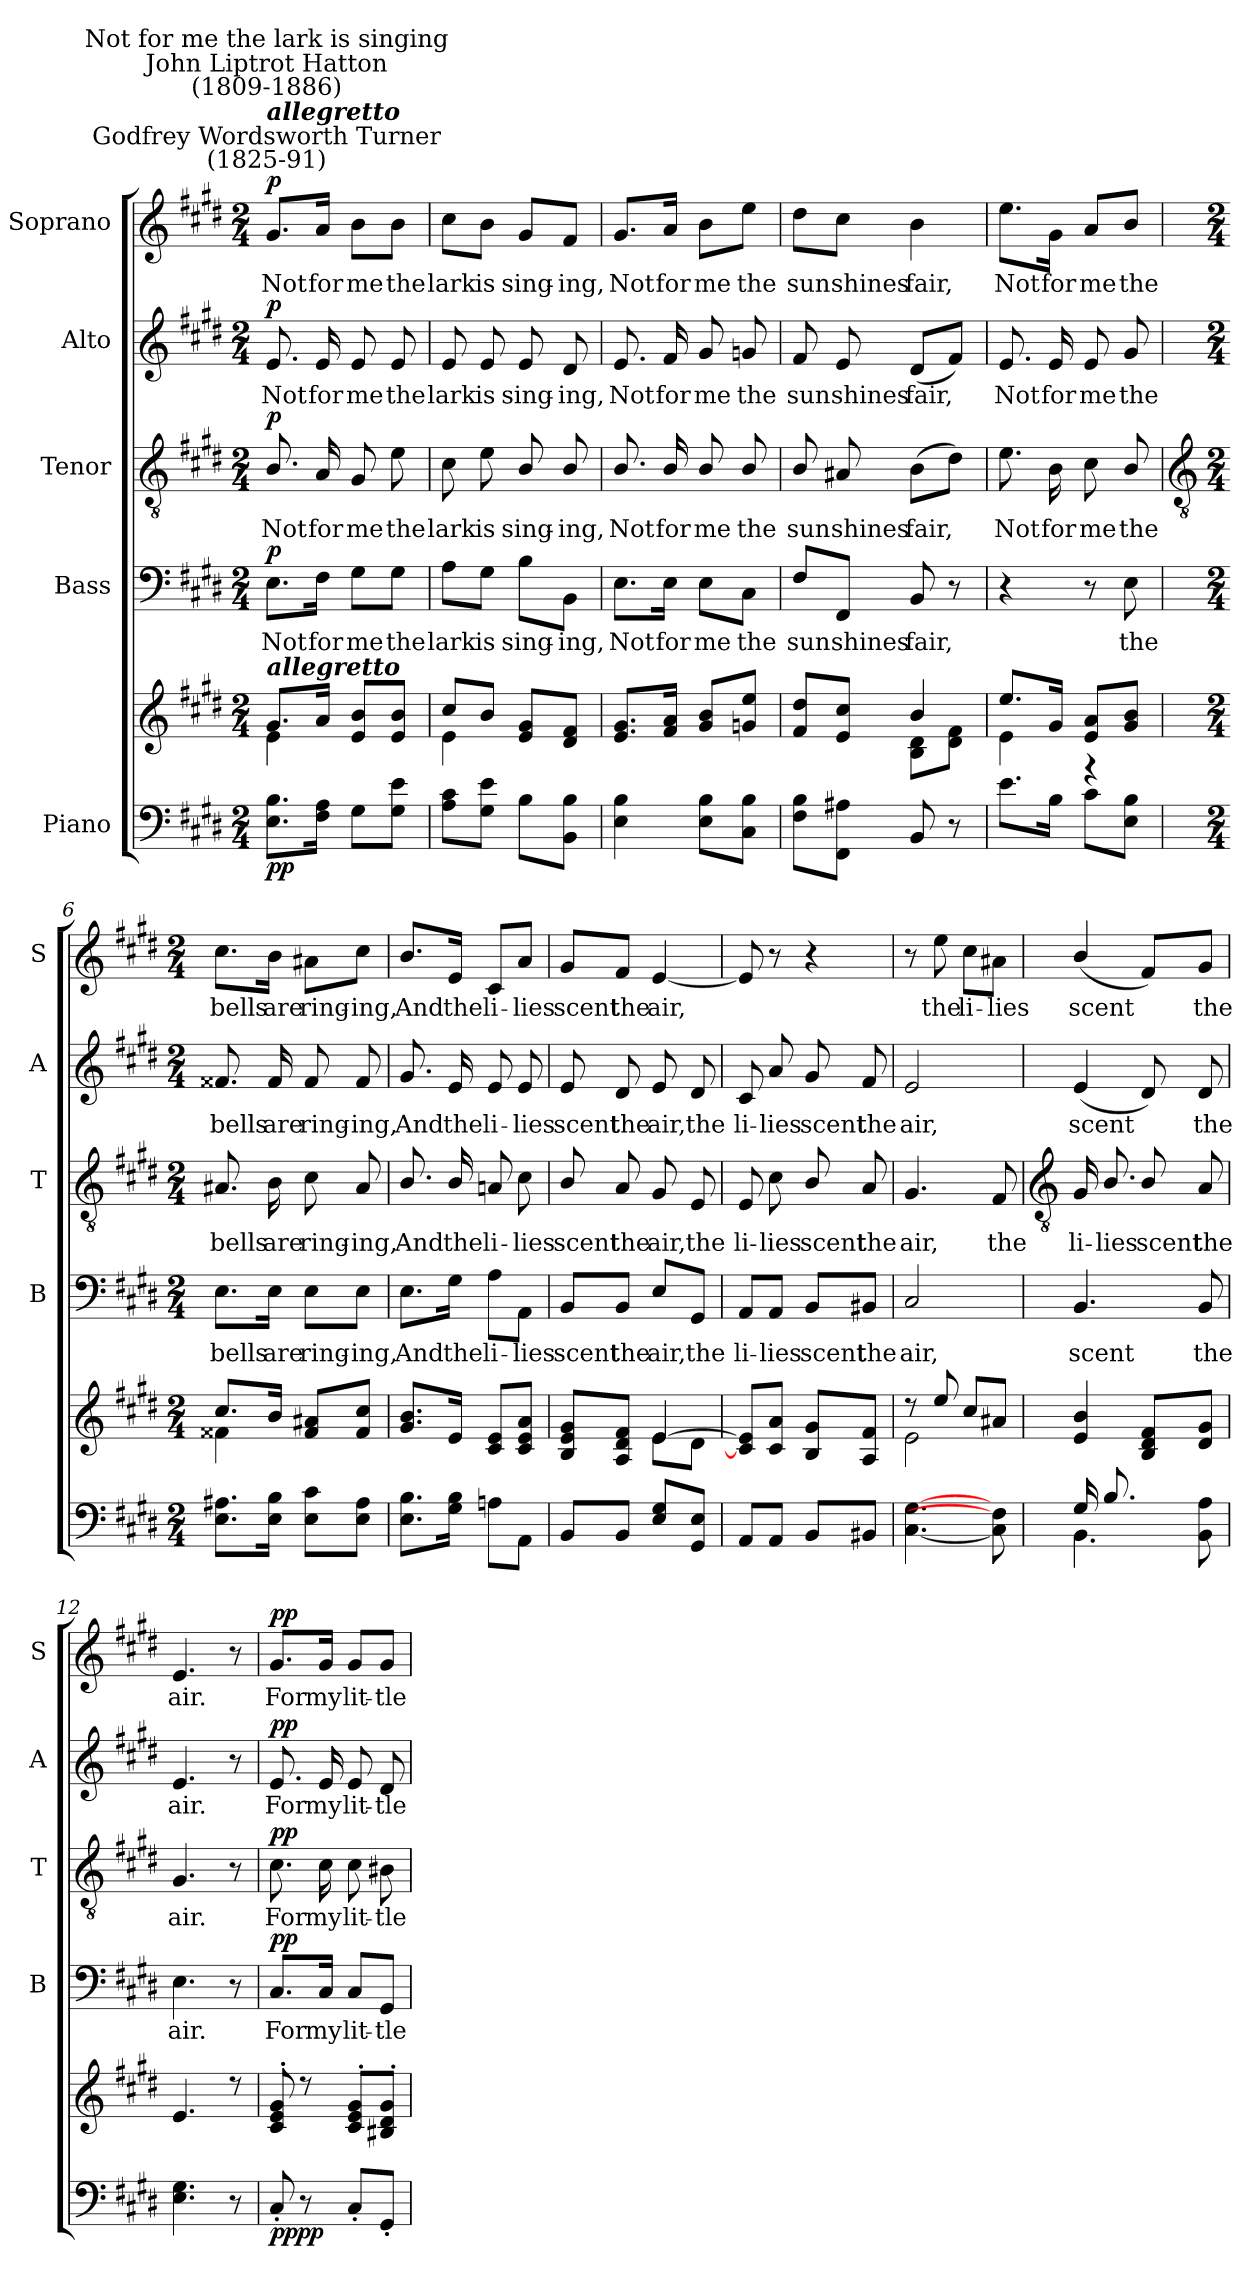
**kern	**kern	**dynam	**kern	**text	**dynam	**kern	**text	**dynam	**kern	**text	**dynam	**kern	**text	**dynam
*part5	*part5	*part5	*part4	*part4	*part4	*part3	*part3	*part3	*part2	*part2	*part2	*part1	*part1	*part1
*staff6	*staff5	*staff5/6	*staff4	*staff4	*staff4	*staff3	*staff3	*staff3	*staff2	*staff2	*staff2	*staff1	*staff1	*staff1
*I"Piano	*	*	*I"Bass	*	*	*I"Tenor	*	*	*I"Alto	*	*	*I"Soprano	*	*
*	*	*	*I'B	*	*	*I'T	*	*	*I'A	*	*	*I'S	*	*
*clefF4	*clefG2	*	*clefF4	*	*	*clefGv2	*	*	*clefG2	*	*	*clefG2	*	*
*k[f#c#g#d#]	*k[f#c#g#d#]	*	*k[f#c#g#d#]	*	*	*k[f#c#g#d#]	*	*	*k[f#c#g#d#]	*	*	*k[f#c#g#d#]	*	*
*E:	*E:	*	*E:	*	*	*E:	*	*	*E:	*	*	*E:	*	*
*M2/4	*M2/4	*	*M2/4	*	*	*M2/4	*	*	*M2/4	*	*	*M2/4	*	*
*MM56	*MM56	*	*MM56	*	*	*MM56	*	*	*MM56	*	*	*MM56	*	*
=1	=1	=1	=1	=1	=1	=1	=1	=1	=1	=1	=1	=1	=1	=1
*	*^	*	*	*	*	*	*	*	*	*	*	*	*	*
!	!	!	!	!	!	!	!	!	!	!	!	!	!LO:TX:a:cj:t=Godfrey Wordsworth Turner\n(1825-91)	!	!
!	!	!	!	!	!	!	!	!	!	!	!	!	!LO:TX:a:Bi:t=allegretto	!	!
!	!	!	!	!	!	!	!	!	!	!	!	!	!LO:TX:a:cj:t=John Liptrot Hatton\n(1809-1886)	!	!
!	!	!	!	!	!	!	!	!	!	!	!	!	!LO:TX:a:cj:t=Not for me the lark is singing	!	!
!	!LO:TX:a:Bi:t=allegretto	!	!	!	!	!	!	!	!	!	!	!	!	!	!
!	!	!	!LO:DY:b=2	!	!LO:LY:b	!	!	!LO:LY:b	!	!	!LO:LY:b	!	!	!LO:LY:b	!
!	!	!	!LO:DY:n=1:b	!	!	!LO:DY:b	!	!	!LO:DY:b	!	!	!LO:DY:b	!	!	!LO:DY:b
8.E 8.BL	8.g#L	4e\	p p	8.E\L	Not	p	8.B/	Not	p	8.e	Not	p	8.g#/L	Not	p
!	!	!	!	!	!LO:LY:b	!	!	!LO:LY:b	!	!	!LO:LY:b	!	!	!LO:LY:b	!
16F# 16AJ	16aJ	.	.	16F#\Jk	for	.	16A	for	.	16e	for	.	16a/Jk	for	.
!	!	!	!	!	!LO:LY:b	!	!	!LO:LY:b	!	!	!LO:LY:b	!	!	!LO:LY:b	!
8G#L	8e 8bL	4ryy	.	8G#\L	me	.	8G#	me	.	8e	me	.	8b\L	me	.
!	!	!	!	!	!LO:LY:b	!	!	!LO:LY:b	!	!	!LO:LY:b	!	!	!LO:LY:b	!
8G# 8eJ	8e 8bJ	.	.	8G#\J	the	.	8e	the	.	8e	the	.	8b\J	the	.
=2	=2	=2	=2	=2	=2	=2	=2	=2	=2	=2	=2	=2	=2	=2	=2
!	!	!	!	!	!LO:LY:b	!	!	!LO:LY:b	!	!	!LO:LY:b	!	!	!LO:LY:b	!
8A 8c#L	8cc#/L	4e\	.	8A\L	lark	.	8c#	lark	.	8e	lark	.	8cc#\L	lark	.
!	!	!	!	!	!LO:LY:b	!	!	!LO:LY:b	!	!	!LO:LY:b	!	!	!LO:LY:b	!
8G# 8eJ	8b/J	.	.	8G#\J	is	.	8e	is	.	8e	is	.	8b\J	is	.
!	!	!	!	!	!LO:LY:b	!	!	!LO:LY:b	!	!	!LO:LY:b	!	!	!LO:LY:b	!
8BL	8e 8g#L	4ryy	.	8B\L	sing-	.	8B/	sing-	.	8e	sing-	.	8g#/L	sing-	.
!	!	!	!	!	!LO:LY:b	!	!	!LO:LY:b	!	!	!LO:LY:b	!	!	!LO:LY:b	!
8BB 8BJ	8d# 8f#J	.	.	8BB\J	-ing,	.	8B/	-ing,	.	8d#	-ing,	.	8f#/J	-ing,	.
=3	=3	=3	=3	=3	=3	=3	=3	=3	=3	=3	=3	=3	=3	=3	=3
!	!	!	!	!	!LO:LY:b	!	!	!LO:LY:b	!	!	!LO:LY:b	!	!	!LO:LY:b	!
4E 4B	8.e 8.g#L	2ryy	.	8.E\L	Not	.	8.B/	Not	.	8.e	Not	.	8.g#/L	Not	.
!	!	!	!	!	!LO:LY:b	!	!	!LO:LY:b	!	!	!LO:LY:b	!	!	!LO:LY:b	!
.	16f# 16aJ	.	.	16E\Jk	for	.	16B/	for	.	16f#	for	.	16a/Jk	for	.
!	!	!	!	!	!LO:LY:b	!	!	!LO:LY:b	!	!	!LO:LY:b	!	!	!LO:LY:b	!
8E 8BL	8g# 8bL	.	.	8E\L	me	.	8B/	me	.	8g#	me	.	8b\L	me	.
!	!	!	!	!	!LO:LY:b	!	!	!LO:LY:b	!	!	!LO:LY:b	!	!	!LO:LY:b	!
8C# 8BJ	8gn 8eeJ	.	.	8C#\J	the	.	8B/	the	.	8gn	the	.	8ee\J	the	.
=4	=4	=4	=4	=4	=4	=4	=4	=4	=4	=4	=4	=4	=4	=4	=4
!	!	!	!	!	!LO:LY:b	!	!	!LO:LY:b	!	!	!LO:LY:b	!	!	!LO:LY:b	!
8F# 8BL	8f# 8dd#L	4ryy	.	8F#/L	sun	.	8B/	sun	.	8f#	sun	.	8dd#\L	sun	.
!	!	!	!	!	!LO:LY:b	!	!	!LO:LY:b	!	!	!LO:LY:b	!	!	!LO:LY:b	!
8FF# 8A#XJ	8e 8cc#J	.	.	8FF#/J	shines	.	8A#X	shines	.	8e	shines	.	8cc#\J	shines	.
!	!	!	!	!	!LO:LY:b	!	!	!LO:LY:b	!	!	!LO:LY:b	!	!	!LO:LY:b	!
8BB	4b/	8B\ 8d#\L	.	8BB	fair,	.	(>8BL	fair,	.	(<8d#L	fair,	.	4b	fair,	.
8r	.	8d#\ 8f#\J	.	8r	.	.	8d#J)	.	.	8f#J)	.	.	.	.	.
=5	=5	=5	=5	=5	=5	=5	=5	=5	=5	=5	=5	=5	=5	=5	=5
!	!	!	!	!	!	!	!	!LO:LY:b	!	!	!LO:LY:b	!	!	!LO:LY:b	!
8.eL	8.ee/L	4e\	.	4r	.	.	8.e	Not	.	8.e	Not	.	8.ee\L	Not	.
!	!	!	!	!	!	!	!	!LO:LY:b	!	!	!LO:LY:b	!	!	!LO:LY:b	!
16BJ	16g#/J	.	.	.	.	.	16B	for	.	16e	for	.	16g#\Jk	for	.
!	!	!	!	!	!	!	!	!LO:LY:b	!	!	!LO:LY:b	!	!	!LO:LY:b	!
8c#L	8e 8aL	4r	.	8r	.	.	8c#	me	.	8e	me	.	8a/L	me	.
!	!	!	!	!	!LO:LY:b	!	!	!LO:LY:b	!	!	!LO:LY:b	!	!	!LO:LY:b	!
8E 8BJ	8g# 8bJ	.	.	8E	the	.	8B/	the	.	8g#	the	.	8b/J	the	.
!!LO:LB:g=z
=6	=6	=6	=6	=6	=6	=6	=6	=6	=6	=6	=6	=6	=6	=6	=6
*	*	*	*	*	*	*	*clefGv2	*	*	*	*	*	*	*	*
*M2/4	*M2/4	*	*	*M2/4	*	*	*M2/4	*	*	*M2/4	*	*	*M2/4	*	*
!	!	!	!	!	!LO:LY:b	!	!	!LO:LY:b	!	!	!LO:LY:b	!	!	!LO:LY:b	!
8.E 8.A#XL	8.cc#/L	4f##X\	.	8.E\L	bells	.	8.A#X	bells	.	8.f##X	bells	.	8.cc#\L	bells	.
!	!	!	!	!	!LO:LY:b	!	!	!LO:LY:b	!	!	!LO:LY:b	!	!	!LO:LY:b	!
16E 16BJ	16b/J	.	.	16E\Jk	are	.	16B	are	.	16f##	are	.	16b\Jk	are	.
!	!	!	!	!	!LO:LY:b	!	!	!LO:LY:b	!	!	!LO:LY:b	!	!	!LO:LY:b	!
8E 8c#L	8f##/ 8a#X/L	4ryy	.	8E\L	ring-	.	8c#	ring-	.	8f##	ring-	.	8a#X\L	ring-	.
!	!	!	!	!	!LO:LY:b	!	!	!LO:LY:b	!	!	!LO:LY:b	!	!	!LO:LY:b	!
8E 8A#J	8f##/ 8cc#/J	.	.	8E\J	-ing,	.	8A#	-ing,	.	8f##	-ing,	.	8cc#\J	-ing,	.
=7	=7	=7	=7	=7	=7	=7	=7	=7	=7	=7	=7	=7	=7	=7	=7
!	!	!LO:N:vis=1	!	!	!LO:LY:b	!	!	!LO:LY:b	!	!	!LO:LY:b	!	!	!LO:LY:b	!
8.E 8.BL	8.g#/ 8.b/L	2ryy	.	8.E\L	And	.	8.B/	And	.	8.g#	And	.	8.b/L	And	.
!	!	!	!	!	!LO:LY:b	!	!	!LO:LY:b	!	!	!LO:LY:b	!	!	!LO:LY:b	!
16G# 16BJ	16e/J	.	.	16G#\Jk	the	.	16B/	the	.	16e	the	.	16e/Jk	the	.
!	!	!	!	!	!LO:LY:b	!	!	!LO:LY:b	!	!	!LO:LY:b	!	!	!LO:LY:b	!
8AnL	8c#/ 8e/L	.	.	8A\L	li-	.	8An	li-	.	8e	li-	.	8c#/L	li-	.
!	!	!	!	!	!LO:LY:b	!	!	!LO:LY:b	!	!	!LO:LY:b	!	!	!LO:LY:b	!
8AAJ	8c#/ 8e/ 8a/J	.	.	8AA\J	-lies	.	8c#	-lies	.	8e	-lies	.	8a/J	-lies	.
=8	=8	=8	=8	=8	=8	=8	=8	=8	=8	=8	=8	=8	=8	=8	=8
!	!	!	!	!	!LO:LY:b	!	!	!LO:LY:b	!	!	!LO:LY:b	!	!	!LO:LY:b	!
8BBL	8B/ 8e/ 8g#/L	4ryy	.	8BB/L	scent	.	8B/	scent	.	8e	scent	.	8g#/L	scent	.
!	!	!	!	!	!LO:LY:b	!	!	!LO:LY:b	!	!	!LO:LY:b	!	!	!LO:LY:b	!
8BBJ	8A/ 8d#/ 8f#/J	.	.	8BB/J	the	.	8A	the	.	8d#	the	.	8f#/J	the	.
!	!	!	!	!	!LO:LY:b	!	!	!LO:LY:b	!	!	!LO:LY:b	!	!	!LO:LY:b	!
8E 8G#L	[4e/	8e\L	.	8E/L	air,	.	8G#	air,	.	8e	air,	.	[4e	air,	.
!	!	!	!	!	!LO:LY:b	!	!	!LO:LY:b	!	!	!LO:LY:b	!	!	!	!
8GG# 8EJ	.	8d#\J	.	8GG#/J	the	.	8E	the	.	8d#	the	.	.	.	.
=9	=9	=9	=9	=9	=9	=9	=9	=9	=9	=9	=9	=9	=9	=9	=9
!	!	!LO:N:vis=1	!	!	!LO:LY:b	!	!	!LO:LY:b	!	!	!LO:LY:b	!	!	!	!
8AAL	8c#/] 8e/]L	2ryy	.	8AA/L	li-	.	8E	li-	.	8c#	li-	.	8e]	.	.
!	!	!	!	!	!LO:LY:b	!	!	!LO:LY:b	!	!	!LO:LY:b	!	!	!	!
8AAJ	8c#/ 8a/J	.	.	8AA/J	-lies	.	8c#	-lies	.	8a	-lies	.	8r	.	.
!	!	!	!	!	!LO:LY:b	!	!	!LO:LY:b	!	!	!LO:LY:b	!	!	!	!
8BBL	8B/ 8g#/L	.	.	8BB/L	scent	.	8B/	scent	.	8g#	scent	.	4r	.	.
!	!	!	!	!	!LO:LY:b	!	!	!LO:LY:b	!	!	!LO:LY:b	!	!	!	!
8BB#XJ	8A/ 8f#/J	.	.	8BB#X/J	the	.	8A	the	.	8f#	the	.	.	.	.
=10	=10	=10	=10	=10	=10	=10	=10	=10	=10	=10	=10	=10	=10	=10	=10
!	!	!	!	!	!LO:LY:b	!	!	!LO:LY:b	!	!	!LO:LY:b	!	!	!	!
[4.C# [4.G#	8r	2e\	.	2C#	air,	.	4.G#	air,	.	2e	air,	.	8r	.	.
!	!	!	!	!	!	!	!	!	!	!	!	!	!	!LO:LY:b	!
.	8ee/	.	.	.	.	.	.	.	.	.	.	.	8ee	the	.
!	!	!	!	!	!	!	!	!	!	!	!	!	!	!LO:LY:b	!
.	8cc#/L	.	.	.	.	.	.	.	.	.	.	.	8cc#\L	li-	.
!	!	!	!	!	!	!	!	!LO:LY:b	!	!	!	!	!	!LO:LY:b	!
8C#] 8F#]	8a#X/J	.	.	.	.	.	8F#	the	.	.	.	.	8a#X\J	-lies	.
!!LO:LB:g=z
=11	=11	=11	=11	=11	=11	=11	=11	=11	=11	=11	=11	=11	=11	=11	=11
*	*	*	*	*	*	*	*clefGv2	*	*	*	*	*	*	*	*
*^	*	*	*	*	*	*	*	*	*	*	*	*	*	*	*
!	!	!	!	!	!	!LO:LY:b	!	!	!LO:LY:b	!	!	!LO:LY:b	!	!	!LO:LY:b	!
16G#/LL	4.BB\	4e/ 4b/	4ryy	.	4.BB	scent	.	16G#	li-	.	(<4e	scent	.	(<4b/	scent	.
!	!	!	!	!	!	!	!	!	!LO:LY:b	!	!	!	!	!	!	!
8.B/J	.	.	.	.	.	.	.	8.B/	-lies	.	.	.	.	.	.	.
!	!	!	!	!	!	!	!	!	!LO:LY:b	!	!	!	!	!	!	!
4ryy	.	8B 8d# 8f#L	4ryy	.	.	.	.	8B/	scent	.	8d#)	.	.	8f#/L)	.	.
!	!	!	!	!	!	!LO:LY:b	!	!	!LO:LY:b	!	!	!LO:LY:b	!	!	!LO:LY:b	!
.	8BB 8A	8d# 8g#J	.	.	8BB	the	.	8A	the	.	8d#	the	.	8g#/J	the	.
=12	=12	=12	=12	=12	=12	=12	=12	=12	=12	=12	=12	=12	=12	=12	=12	=12
!	!	!	!LO:N:vis=1	!	!	!LO:LY:b	!	!	!LO:LY:b	!	!	!LO:LY:b	!	!	!LO:LY:b	!
*v	*v	*	*	*	*	*	*	*	*	*	*	*	*	*	*	*
4.E 4.G#	4.e	2ryy	.	4.E	air.	.	4.G#	air.	.	4.e	air.	.	4.e	air.	.
8r	8r	.	.	8r	.	.	8r	.	.	8r	.	.	8r	.	.
=13	=13	=13	=13	=13	=13	=13	=13	=13	=13	=13	=13	=13	=13	=13	=13
!	!	!LO:N:vis=1	!LO:DY:b=2	!	!LO:LY:b	!	!	!LO:LY:b	!	!	!LO:LY:b	!	!	!LO:LY:b	!
!	!	!	!LO:DY:n=1:b	!	!	!LO:DY:b	!	!	!LO:DY:b	!	!	!LO:DY:b	!	!	!LO:DY:b
8C#'	8c#' 8e' 8g#'	2ryy	pp pp	8.C#/L	For	pp	8.c#	For	pp	8.e	For	pp	8.g#/L	For	pp
8r	8r	.	.	.	.	.	.	.	.	.	.	.	.	.	.
!	!	!	!	!	!LO:LY:b	!	!	!LO:LY:b	!	!	!LO:LY:b	!	!	!LO:LY:b	!
.	.	.	.	16C#/Jk	my	.	16c#	my	.	16e	my	.	16g#/Jk	my	.
!	!	!	!	!	!LO:LY:b	!	!	!LO:LY:b	!	!	!LO:LY:b	!	!	!LO:LY:b	!
8C#'L	8c#' 8e' 8g#'L	.	.	8C#/L	lit-	.	8c#	lit-	.	8e	lit-	.	8g#/L	lit-	.
!	!	!	!	!	!LO:LY:b	!	!	!LO:LY:b	!	!	!LO:LY:b	!	!	!LO:LY:b	!
8GG#'J	8B#X' 8d#' 8g#'J	.	.	8GG#/J	-tle	.	8B#X	-tle	.	8d#	-tle	.	8g#/J	-tle	.
*	*v	*v	*	*	*	*	*	*	*	*	*	*	*	*	*
=	=	=	=	=	=	=	=	=	=	=	=	=	=	=
*-	*-	*-	*-	*-	*-	*-	*-	*-	*-	*-	*-	*-	*-	*-
